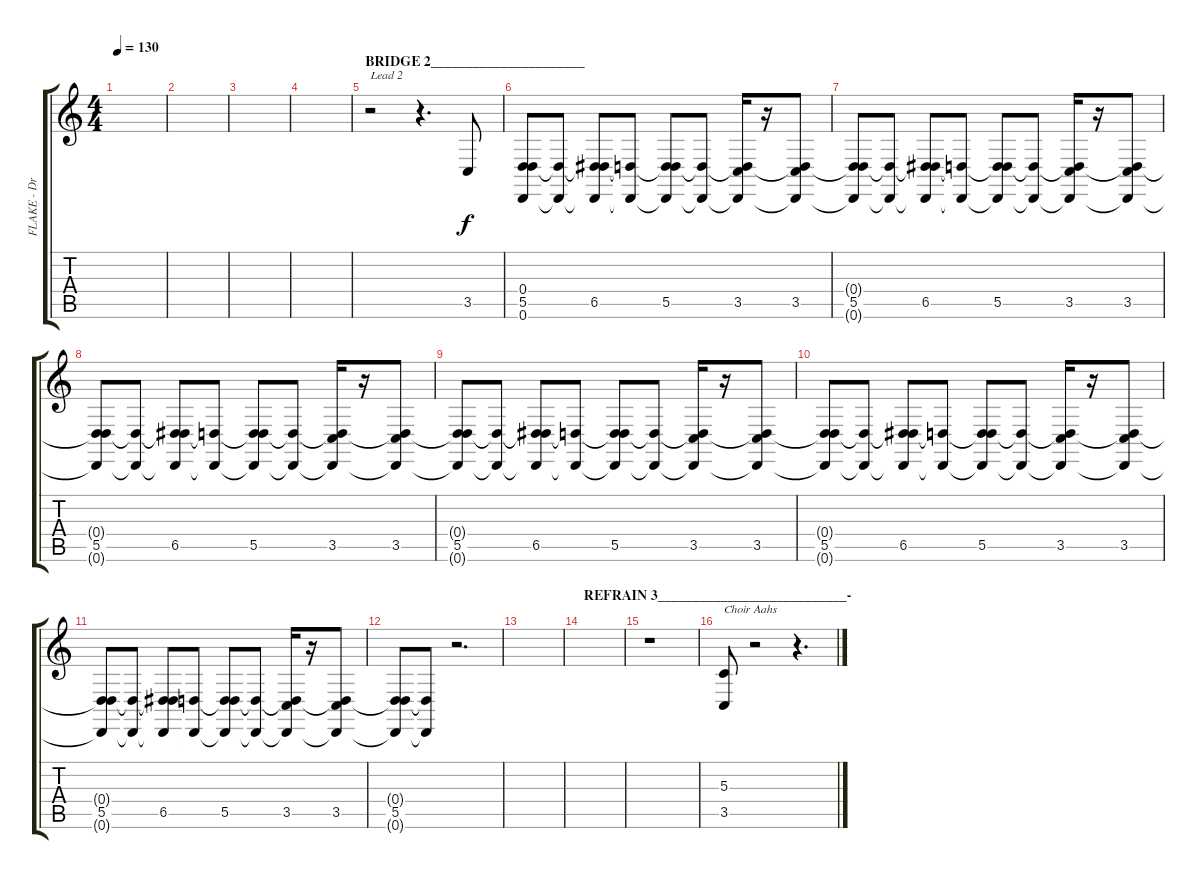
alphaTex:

\track ("FLAKE - Dropped D" "FLAKE - Dr") {instrument lead2sawtooth}
\staff {score tabs}
\tuning (E4 B3 G3 D3 A2 D2) {hide}
\ts (4 4)
\tempo 130
\clef g2
\ks c
|
|
|
|
\section ("" "BRIDGE 2______________________")
r.2{txt "Lead 2" instrument lead2sawtooth} r.4{d} 3.5.8 |
(0.4 5.5 0.6).8 (0.4{t} 0.6{t}).8 (0.4{t} 6.5 0.6{t}).8 (0.4{t} 0.6{t}).8 (0.4{t} 5.5 0.6{t}).8 (0.4{t} 0.6{t}).8 (0.4{t} 3.5 0.6{t}).16 r.16 (0.4{t} 3.5 0.6{t}).8 |
(0.4{t} 5.5 0.6{t}).8 (0.4{t} 0.6{t}).8 (0.4{t} 6.5 0.6{t}).8 (0.4{t} 0.6{t}).8 (0.4{t} 5.5 0.6{t}).8 (0.4{t} 0.6{t}).8 (0.4{t} 3.5 0.6{t}).16 r.16 (0.4{t} 3.5 0.6{t}).8 |
(0.4{t} 5.5 0.6{t}).8 (0.4{t} 0.6{t}).8 (0.4{t} 6.5 0.6{t}).8 (0.4{t} 0.6{t}).8 (0.4{t} 5.5 0.6{t}).8 (0.4{t} 0.6{t}).8 (0.4{t} 3.5 0.6{t}).16 r.16 (0.4{t} 3.5 0.6{t}).8 |
(0.4{t} 5.5 0.6{t}).8 (0.4{t} 0.6{t}).8 (0.4{t} 6.5 0.6{t}).8 (0.4{t} 0.6{t}).8 (0.4{t} 5.5 0.6{t}).8 (0.4{t} 0.6{t}).8 (0.4{t} 3.5 0.6{t}).16 r.16 (0.4{t} 3.5 0.6{t}).8 |
(0.4{t} 5.5 0.6{t}).8 (0.4{t} 0.6{t}).8 (0.4{t} 6.5 0.6{t}).8 (0.4{t} 0.6{t}).8 (0.4{t} 5.5 0.6{t}).8 (0.4{t} 0.6{t}).8 (0.4{t} 3.5 0.6{t}).16 r.16 (0.4{t} 3.5 0.6{t}).8 |
(0.4{t} 5.5 0.6{t}).8 (0.4{t} 0.6{t}).8 (0.4{t} 6.5 0.6{t}).8 (0.4{t} 0.6{t}).8 (0.4{t} 5.5 0.6{t}).8 (0.4{t} 0.6{t}).8 (0.4{t} 3.5 0.6{t}).16 r.16 (0.4{t} 3.5 0.6{t}).8 |
(0.4{t} 5.5 0.6{t}).8 (0.4{t} 0.6{t}).8 r.2{d} |
|
\section ("" "REFRAIN 3___________________________-")
|
r.1 |
(5.3 3.5).8{txt "Choir Aahs" instrument choiraahs} r.2 r.4{d}
